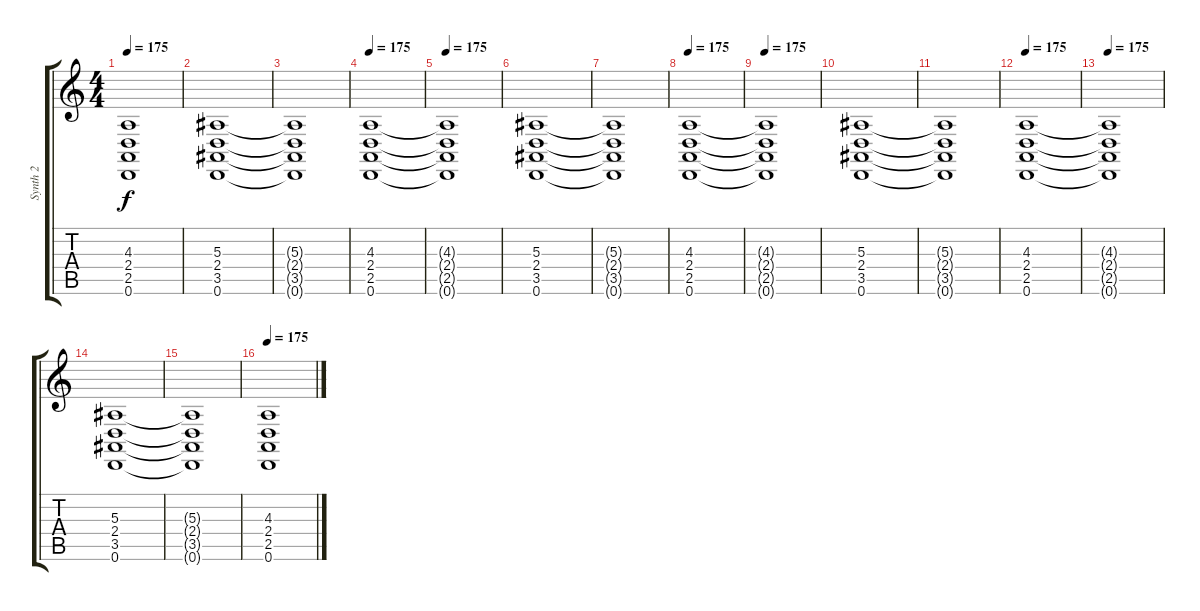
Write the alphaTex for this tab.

\track ("Synth 2" "Synth 2") {instrument brasssection}
\staff {score tabs}
\tuning (D4 A3 F3 C3 G2 D2) {hide}
\ts (4 4)
\tempo 175
\clef g2
\ks c
(4.3{t} 2.4{t} 2.5{t} 0.6{t}).1{dy f} |
(5.3 2.4 3.5 0.6).1 |
(5.3{t} 2.4{t} 3.5{t} 0.6{t}).1 |
\tempo 175
(4.3 2.4 2.5 0.6).1 |
\tempo 175
(4.3{t} 2.4{t} 2.5{t} 0.6{t}).1 |
(5.3 2.4 3.5 0.6).1 |
(5.3{t} 2.4{t} 3.5{t} 0.6{t}).1 |
\tempo 175
(4.3 2.4 2.5 0.6).1 |
\tempo 175
(4.3{t} 2.4{t} 2.5{t} 0.6{t}).1 |
(5.3 2.4 3.5 0.6).1 |
(5.3{t} 2.4{t} 3.5{t} 0.6{t}).1 |
\tempo 175
(4.3 2.4 2.5 0.6).1 |
\tempo 175
(4.3{t} 2.4{t} 2.5{t} 0.6{t}).1 |
(5.3 2.4 3.5 0.6).1 |
(5.3{t} 2.4{t} 3.5{t} 0.6{t}).1 |
\tempo 175
(4.3 2.4 2.5 0.6).1
